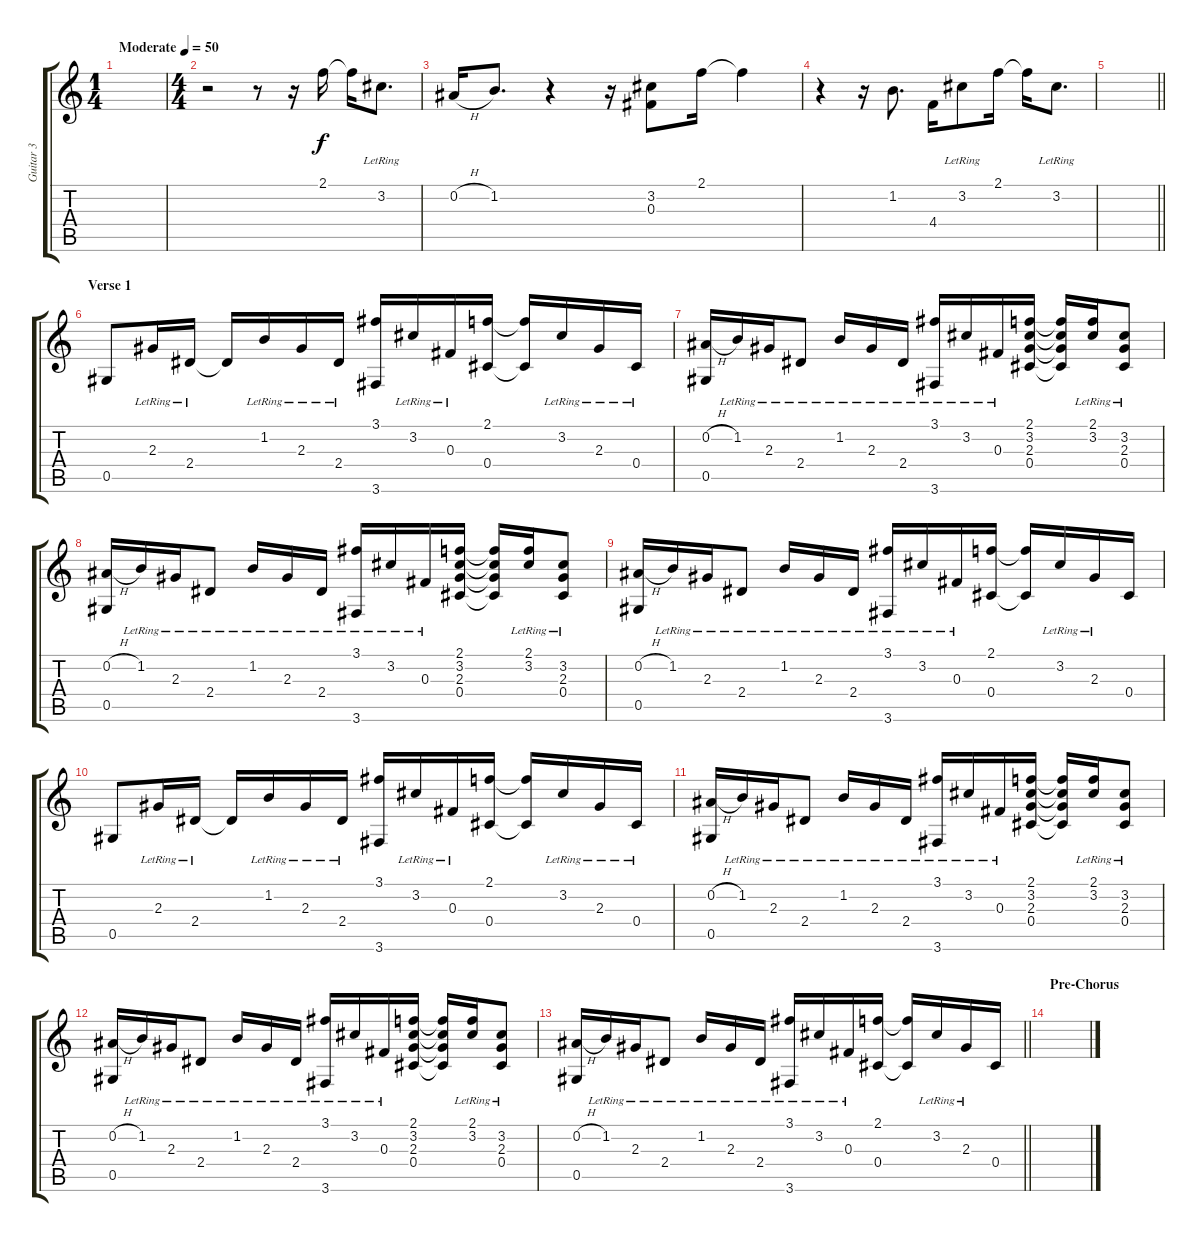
\track ("Guitar 3" "Guitar 3") {instrument acousticguitarsteel}
\staff {score tabs}
\tuning (Eb4 Bb3 Gb3 Db3 Ab2 Eb2) {hide}
\ts (1 4)
\tempo (50 "Moderate")
\clef g2
\ks c
|
\ts (4 4)
r.2 r.8 r.16 2.1.16 2.1{t}.16 3.2{lr}.8{d} |
0.2{h}.16 1.2.8{d} r.4 r.16 (3.2 0.3).8 2.1.16 2.1{t}.4 |
r.4 r.16 1.2.8{d} 4.4.16 3.2{lr}.8 2.1.16 2.1{t}.16 3.2{lr}.8{d} |
\barLineRight lightlight
|
\section ("" "Verse 1")
0.5.8 2.3{lr}.16 2.4{lr}.16 2.4{t}.16 1.2{lr}.16 2.3{lr}.16 2.4{lr}.16 (3.1 3.6).16 3.2{lr}.16 0.3{lr}.16 (2.1 0.4).16 (2.1{t} 0.4{t}).16 3.2{lr}.16 2.3{lr}.16 0.4{lr}.16 |
(0.2{h} 0.5).16 1.2{lr}.16 2.3{lr}.16 2.4{lr}.8 1.2{lr}.16 2.3{lr}.16 2.4{lr}.16 (3.1{lr} 3.6).16 3.2{lr}.16 0.3{lr}.16 (2.1 3.2 2.3 0.4).16 (2.1{t} 3.2{t} 2.3{t} 0.4{t}).16 (2.1{lr} 3.2{lr}).16 (3.2{lr} 2.3{lr} 0.4{lr}).8 |
(0.2{h} 0.5).16 1.2{lr}.16 2.3{lr}.16 2.4{lr}.8 1.2{lr}.16 2.3{lr}.16 2.4{lr}.16 (3.1{lr} 3.6).16 3.2{lr}.16 0.3{lr}.16 (2.1 3.2 2.3 0.4).16 (2.1{t} 3.2{t} 2.3{t} 0.4{t}).16 (2.1{lr} 3.2{lr}).16 (3.2{lr} 2.3{lr} 0.4{lr}).8 |
(0.2{h} 0.5).16 1.2{lr}.16 2.3{lr}.16 2.4{lr}.8 1.2{lr}.16 2.3{lr}.16 2.4{lr}.16 (3.1{lr} 3.6).16 3.2{lr}.16 0.3{lr}.16 (2.1 0.4).16 (2.1{t} 0.4{t}).16 3.2{lr}.16 2.3{lr}.16 0.4.16 |
0.5.8 2.3{lr}.16 2.4{lr}.16 2.4{t}.16 1.2{lr}.16 2.3{lr}.16 2.4{lr}.16 (3.1 3.6).16 3.2{lr}.16 0.3{lr}.16 (2.1 0.4).16 (2.1{t} 0.4{t}).16 3.2{lr}.16 2.3{lr}.16 0.4{lr}.16 |
(0.2{h} 0.5).16 1.2{lr}.16 2.3{lr}.16 2.4{lr}.8 1.2{lr}.16 2.3{lr}.16 2.4{lr}.16 (3.1{lr} 3.6).16 3.2{lr}.16 0.3{lr}.16 (2.1 3.2 2.3 0.4).16 (2.1{t} 3.2{t} 2.3{t} 0.4{t}).16 (2.1{lr} 3.2{lr}).16 (3.2{lr} 2.3{lr} 0.4{lr}).8 |
(0.2{h} 0.5).16 1.2{lr}.16 2.3{lr}.16 2.4{lr}.8 1.2{lr}.16 2.3{lr}.16 2.4{lr}.16 (3.1{lr} 3.6).16 3.2{lr}.16 0.3{lr}.16 (2.1 3.2 2.3 0.4).16 (2.1{t} 3.2{t} 2.3{t} 0.4{t}).16 (2.1{lr} 3.2{lr}).16 (3.2{lr} 2.3{lr} 0.4{lr}).8 |
\barLineRight lightlight
(0.2{h} 0.5).16 1.2{lr}.16 2.3{lr}.16 2.4{lr}.8 1.2{lr}.16 2.3{lr}.16 2.4{lr}.16 (3.1{lr} 3.6).16 3.2{lr}.16 0.3{lr}.16 (2.1 0.4).16 (2.1{t} 0.4{t}).16 3.2{lr}.16 2.3{lr}.16 0.4.16 |
\section ("" "Pre-Chorus")
